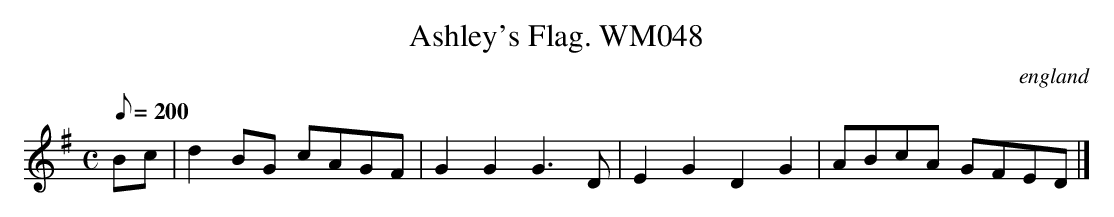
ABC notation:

X:1
T:Ashley's Flag. WM048
O:england
M:C
L:1/8
Q:200
K:G
Bc|d2BG cAGF|G2G2G3D|E2G2D2G2|ABcA GFED|]
